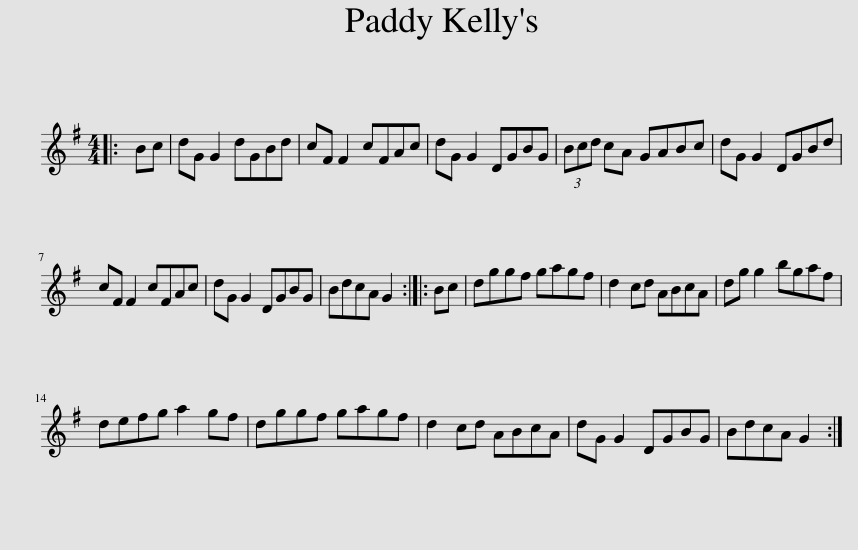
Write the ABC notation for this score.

X:1
L:1/8
M:4/4
I:linebreak $
K:G
V:1 treble
V:1
|: Bc | dG G2 dGBd | cF F2 cFAc | dG G2 DGBG | (3Bcd cA GABc | %5
 dG G2 DGBd |$ cF F2 cFAc | dG G2 DGBG | BdcA G2 :: Bc | %10
 dggf gagf | d2 cd ABcA | dg g2 bgaf |$ defg a2 gf | dggf gagf | %15
 d2 cd ABcA | dG G2 DGBG | BdcA G2 :| %18
